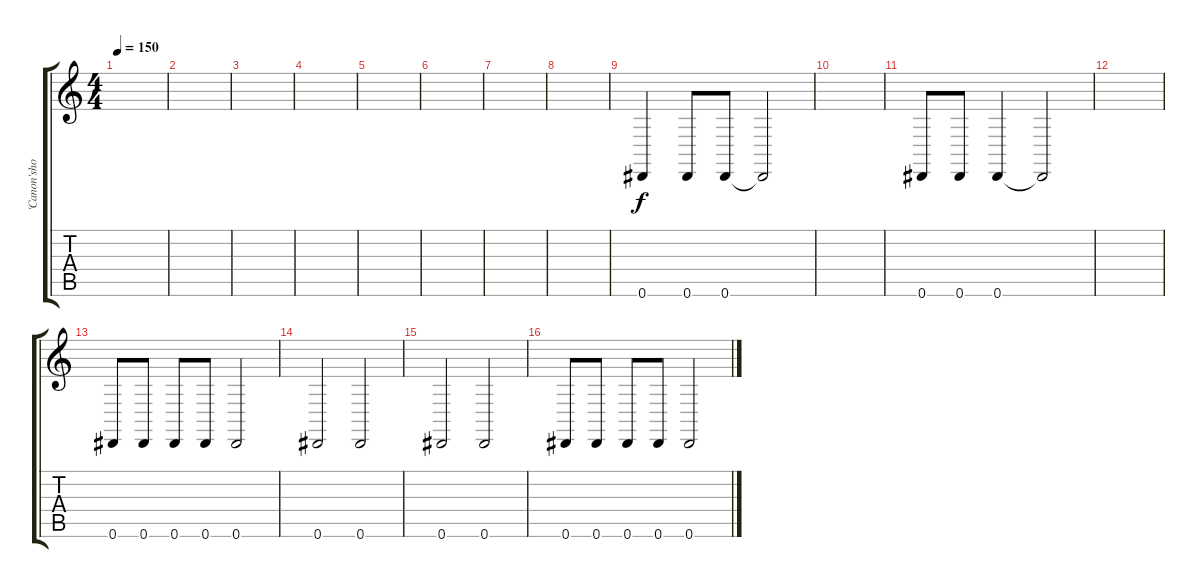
\track ("'Canon'shot" "'Canon'sho") {instrument gunshot}
\staff {score tabs}
\tuning (Eb4 Bb3 Gb3 Db3 Ab2 Eb2) {hide}
\ts (4 4)
\section ("" "")
\tempo 150
\clef g2
\ks c
|
|
|
|
|
|
|
|
0.6.4 0.6.8 0.6.8 0.6{t}.2 |
|
0.6.8 0.6.8 0.6.4 0.6{t}.2 |
|
0.6.8 0.6.8 0.6.8 0.6.8 0.6.2 |
0.6.2 0.6.2 |
0.6.2 0.6.2 |
0.6.8 0.6.8 0.6.8 0.6.8 0.6.2
